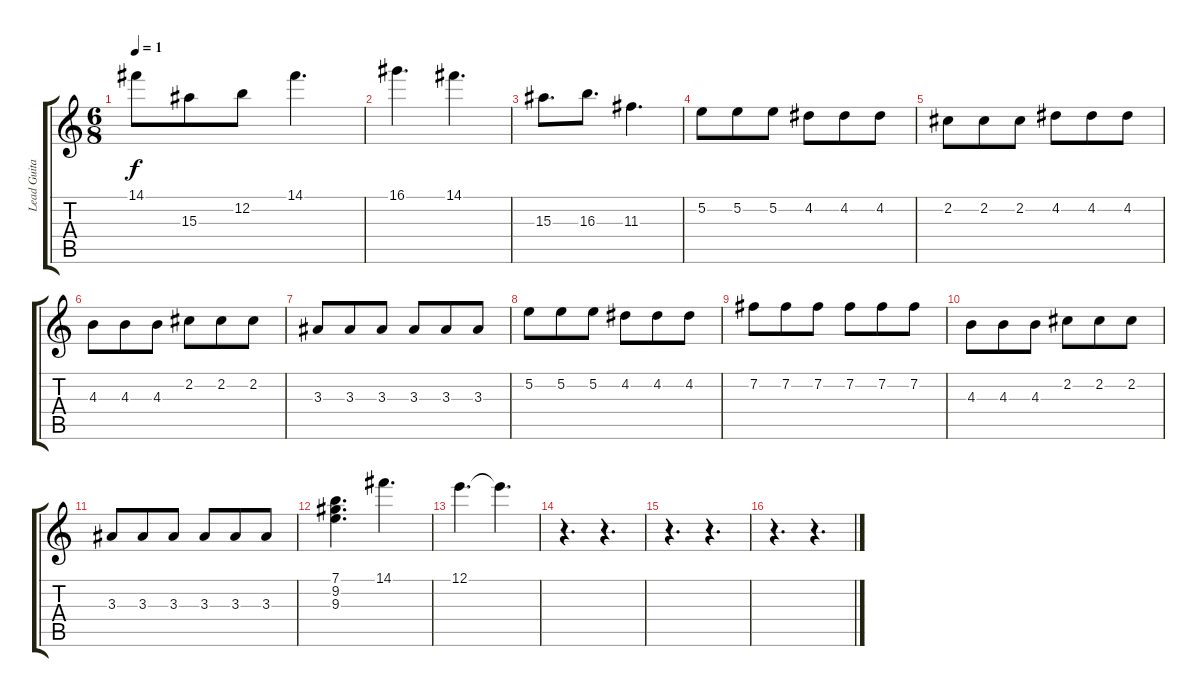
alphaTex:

\track ("Lead Guitar" "Lead Guita") {instrument electricguitarjazz}
\staff {score tabs}
\tuning (E4 B3 G3 D3 A2 E2) {hide}
\ts (6 8)
\tempo 1
\clef g2
\ks c
14.1{t}.8{dy f} 15.3.8 12.2.8 14.1.4{d} |
16.1.4{d} 14.1.4{d} |
15.3.8{d} 16.3.8{d} 11.3.4{d} |
5.2.8 5.2.8 5.2.8 4.2.8 4.2.8 4.2.8 |
2.2.8 2.2.8 2.2.8 4.2.8 4.2.8 4.2.8 |
4.3.8 4.3.8 4.3.8 2.2.8 2.2.8 2.2.8 |
3.3.8 3.3.8 3.3.8 3.3.8 3.3.8 3.3.8 |
5.2.8 5.2.8 5.2.8 4.2.8 4.2.8 4.2.8 |
7.2.8 7.2.8 7.2.8 7.2.8 7.2.8 7.2.8 |
4.3.8 4.3.8 4.3.8 2.2.8 2.2.8 2.2.8 |
3.3.8 3.3.8 3.3.8 3.3.8 3.3.8 3.3.8 |
(7.1 9.2 9.3).4{d} 14.1.4{d} |
12.1.4{d} 12.1{t}.4{d} |
r.4{d} r.4{d} |
r.4{d} r.4{d} |
r.4{d} r.4{d}
